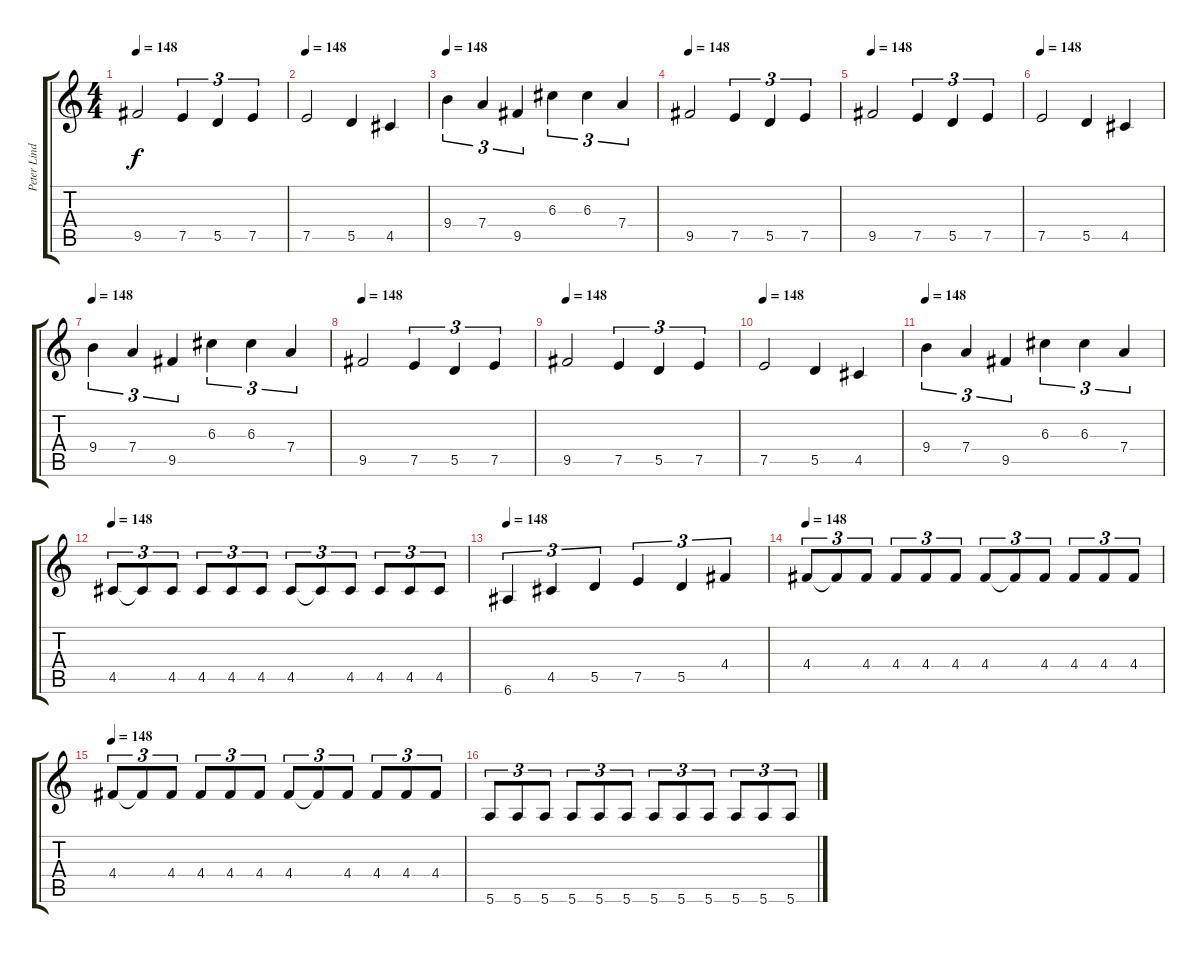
\track ("Peter Lindgren" "Peter Lind") {instrument distortionguitar}
\staff {score tabs}
\tuning (E4 B3 G3 D3 A2 E2) {hide}
\ts (4 4)
\tempo 148
\clef g2
\ks c
9.5.2{dy f} 7.5.4{tu (3 2)} 5.5.4{tu (3 2)} 7.5.4{tu (3 2)} |
\tempo 148
7.5.2 5.5.4 4.5.4 |
\tempo 148
9.4.4{tu (3 2)} 7.4.4{tu (3 2)} 9.5.4{tu (3 2)} 6.3.4{tu (3 2)} 6.3.4{tu (3 2)} 7.4.4{tu (3 2)} |
\tempo 148
9.5.2 7.5.4{tu (3 2)} 5.5.4{tu (3 2)} 7.5.4{tu (3 2)} |
\tempo 148
9.5.2 7.5.4{tu (3 2)} 5.5.4{tu (3 2)} 7.5.4{tu (3 2)} |
\tempo 148
7.5.2 5.5.4 4.5.4 |
\tempo 148
9.4.4{tu (3 2)} 7.4.4{tu (3 2)} 9.5.4{tu (3 2)} 6.3.4{tu (3 2)} 6.3.4{tu (3 2)} 7.4.4{tu (3 2)} |
\tempo 148
9.5.2 7.5.4{tu (3 2)} 5.5.4{tu (3 2)} 7.5.4{tu (3 2)} |
\tempo 148
9.5.2 7.5.4{tu (3 2)} 5.5.4{tu (3 2)} 7.5.4{tu (3 2)} |
\tempo 148
7.5.2 5.5.4 4.5.4 |
\tempo 148
9.4.4{tu (3 2)} 7.4.4{tu (3 2)} 9.5.4{tu (3 2)} 6.3.4{tu (3 2)} 6.3.4{tu (3 2)} 7.4.4{tu (3 2)} |
\tempo 148
4.5.8{tu (3 2)} 4.5{t}.8{tu (3 2)} 4.5.8{tu (3 2)} 4.5.8{tu (3 2)} 4.5.8{tu (3 2)} 4.5.8{tu (3 2)} 4.5.8{tu (3 2)} 4.5{t}.8{tu (3 2)} 4.5.8{tu (3 2)} 4.5.8{tu (3 2)} 4.5.8{tu (3 2)} 4.5.8{tu (3 2)} |
\tempo 148
6.6.4{tu (3 2)} 4.5.4{tu (3 2)} 5.5.4{tu (3 2)} 7.5.4{tu (3 2)} 5.5.4{tu (3 2)} 4.4.4{tu (3 2)} |
\tempo 148
4.4.8{tu (3 2)} 4.4{t}.8{tu (3 2)} 4.4.8{tu (3 2)} 4.4.8{tu (3 2)} 4.4.8{tu (3 2)} 4.4.8{tu (3 2)} 4.4.8{tu (3 2)} 4.4{t}.8{tu (3 2)} 4.4.8{tu (3 2)} 4.4.8{tu (3 2)} 4.4.8{tu (3 2)} 4.4.8{tu (3 2)} |
\tempo 148
4.4.8{tu (3 2)} 4.4{t}.8{tu (3 2)} 4.4.8{tu (3 2)} 4.4.8{tu (3 2)} 4.4.8{tu (3 2)} 4.4.8{tu (3 2)} 4.4.8{tu (3 2)} 4.4{t}.8{tu (3 2)} 4.4.8{tu (3 2)} 4.4.8{tu (3 2)} 4.4.8{tu (3 2)} 4.4.8{tu (3 2)} |
5.6.8{tu (3 2)} 5.6.8{tu (3 2)} 5.6.8{tu (3 2)} 5.6.8{tu (3 2)} 5.6.8{tu (3 2)} 5.6.8{tu (3 2)} 5.6.8{tu (3 2)} 5.6.8{tu (3 2)} 5.6.8{tu (3 2)} 5.6.8{tu (3 2)} 5.6.8{tu (3 2)} 5.6.8{tu (3 2)}
